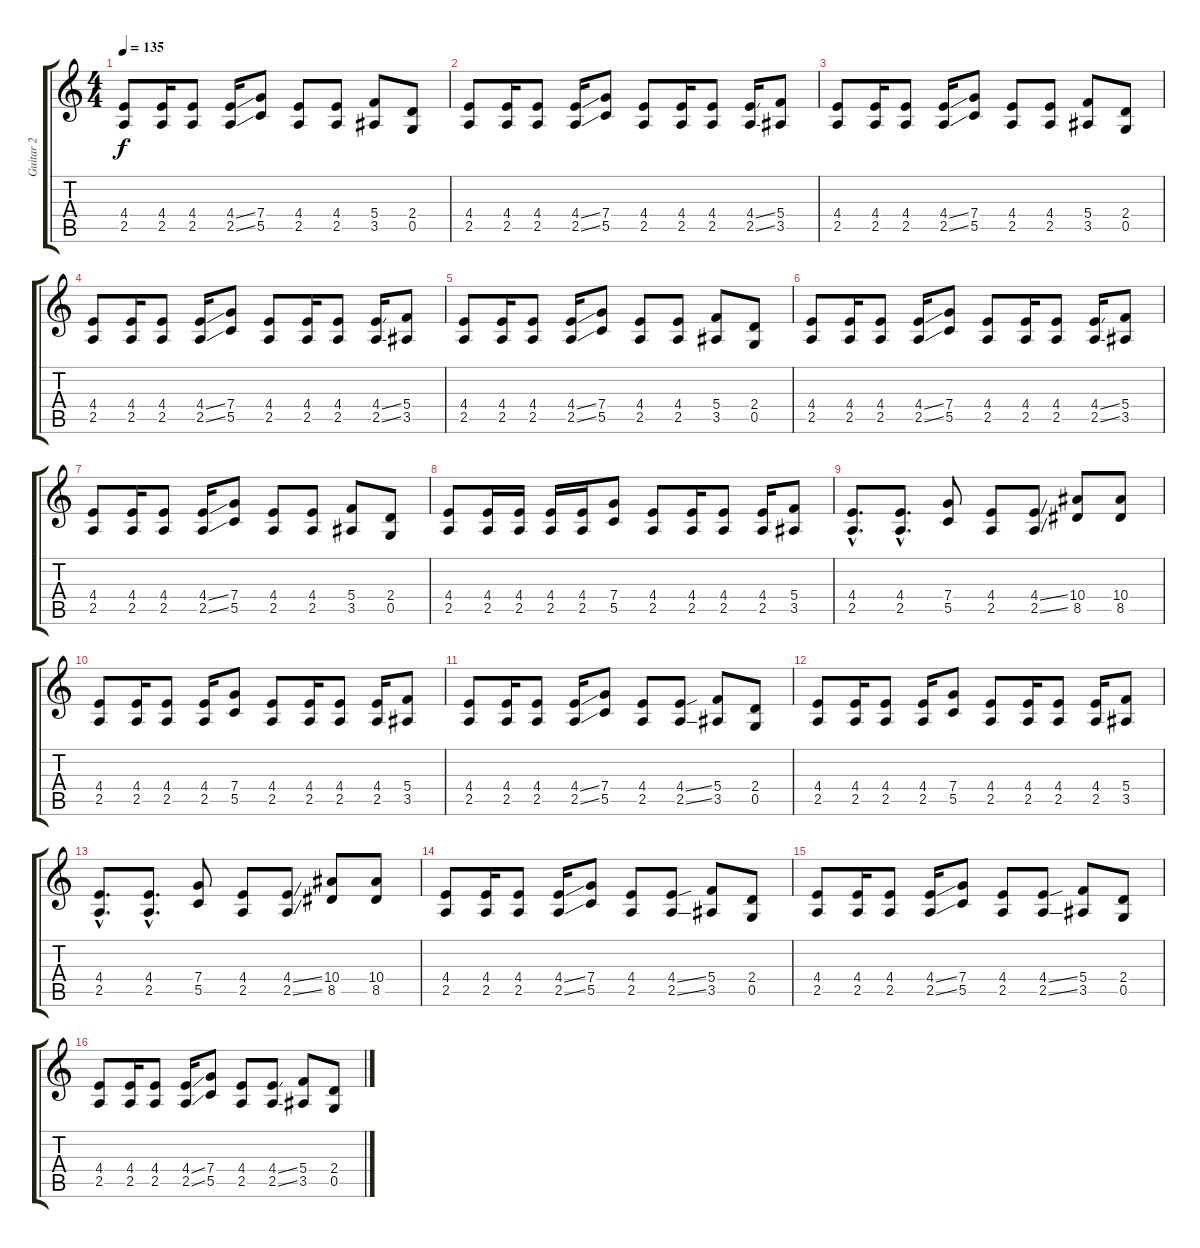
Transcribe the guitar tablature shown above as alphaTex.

\track ("Guitar 2" "Guitar 2") {instrument distortionguitar}
\staff {score tabs}
\tuning (D4 A3 F3 C3 G2 D2) {hide}
\ts (4 4)
\tempo 135
\clef g2
\ks c
(4.4 2.5).8{dy f} (4.4 2.5).16 (4.4 2.5).8 (4.4{ss} 2.5{ss}).16 (7.4 5.5).8 (4.4 2.5).8 (4.4 2.5).8 (5.4 3.5).8 (2.4 0.5).8 |
(4.4 2.5).8 (4.4 2.5).16 (4.4 2.5).8 (4.4{ss} 2.5{ss}).16 (7.4 5.5).8 (4.4 2.5).8 (4.4 2.5).16 (4.4 2.5).8 (4.4{ss} 2.5{ss}).16 (5.4 3.5).8 |
(4.4 2.5).8 (4.4 2.5).16 (4.4 2.5).8 (4.4{ss} 2.5{ss}).16 (7.4 5.5).8 (4.4 2.5).8 (4.4 2.5).8 (5.4 3.5).8 (2.4 0.5).8 |
(4.4 2.5).8 (4.4 2.5).16 (4.4 2.5).8 (4.4{ss} 2.5{ss}).16 (7.4 5.5).8 (4.4 2.5).8 (4.4 2.5).16 (4.4 2.5).8 (4.4{ss} 2.5{ss}).16 (5.4 3.5).8 |
(4.4 2.5).8 (4.4 2.5).16 (4.4 2.5).8 (4.4{ss} 2.5{ss}).16 (7.4 5.5).8 (4.4 2.5).8 (4.4 2.5).8 (5.4 3.5).8 (2.4 0.5).8 |
(4.4 2.5).8 (4.4 2.5).16 (4.4 2.5).8 (4.4{ss} 2.5{ss}).16 (7.4 5.5).8 (4.4 2.5).8 (4.4 2.5).16 (4.4 2.5).8 (4.4{ss} 2.5{ss}).16 (5.4 3.5).8 |
(4.4 2.5).8 (4.4 2.5).16 (4.4 2.5).8 (4.4{ss} 2.5{ss}).16 (7.4 5.5).8 (4.4 2.5).8 (4.4 2.5).8 (5.4 3.5).8 (2.4 0.5).8 |
(4.4 2.5).8 (4.4 2.5).16 (4.4 2.5).16 (4.4 2.5).16 (4.4 2.5).16 (7.4 5.5).8 (4.4 2.5).8 (4.4 2.5).16 (4.4 2.5).8 (4.4 2.5).16 (5.4 3.5).8 |
(4.4{hac} 2.5{hac}).8{d} (4.4{hac} 2.5{hac}).8{d} (7.4 5.5).8 (4.4 2.5).8 (4.4{ss} 2.5{ss}).8 (10.4 8.5).8 (10.4 8.5).8 |
(4.4 2.5).8 (4.4 2.5).16 (4.4 2.5).8 (4.4 2.5).16 (7.4 5.5).8 (4.4 2.5).8 (4.4 2.5).16 (4.4 2.5).8 (4.4 2.5).16 (5.4 3.5).8 |
(4.4 2.5).8 (4.4 2.5).16 (4.4 2.5).8 (4.4{ss} 2.5{ss}).16 (7.4 5.5).8 (4.4 2.5).8 (4.4{ss} 2.5{ss}).8 (5.4 3.5).8 (2.4 0.5).8 |
(4.4 2.5).8 (4.4 2.5).16 (4.4 2.5).8 (4.4 2.5).16 (7.4 5.5).8 (4.4 2.5).8 (4.4 2.5).16 (4.4 2.5).8 (4.4 2.5).16 (5.4 3.5).8 |
(4.4{hac} 2.5{hac}).8{d} (4.4{hac} 2.5{hac}).8{d} (7.4 5.5).8 (4.4 2.5).8 (4.4{ss} 2.5{ss}).8 (10.4 8.5).8 (10.4 8.5).8 |
(4.4 2.5).8 (4.4 2.5).16 (4.4 2.5).8 (4.4{ss} 2.5{ss}).16 (7.4 5.5).8 (4.4 2.5).8 (4.4{ss} 2.5{ss}).8 (5.4 3.5).8 (2.4 0.5).8 |
(4.4 2.5).8 (4.4 2.5).16 (4.4 2.5).8 (4.4{ss} 2.5{ss}).16 (7.4 5.5).8 (4.4 2.5).8 (4.4{ss} 2.5{ss}).8 (5.4 3.5).8 (2.4 0.5).8 |
(4.4 2.5).8 (4.4 2.5).16 (4.4 2.5).8 (4.4{ss} 2.5{ss}).16 (7.4 5.5).8 (4.4 2.5).8 (4.4{ss} 2.5{ss}).8 (5.4 3.5).8 (2.4 0.5).8
